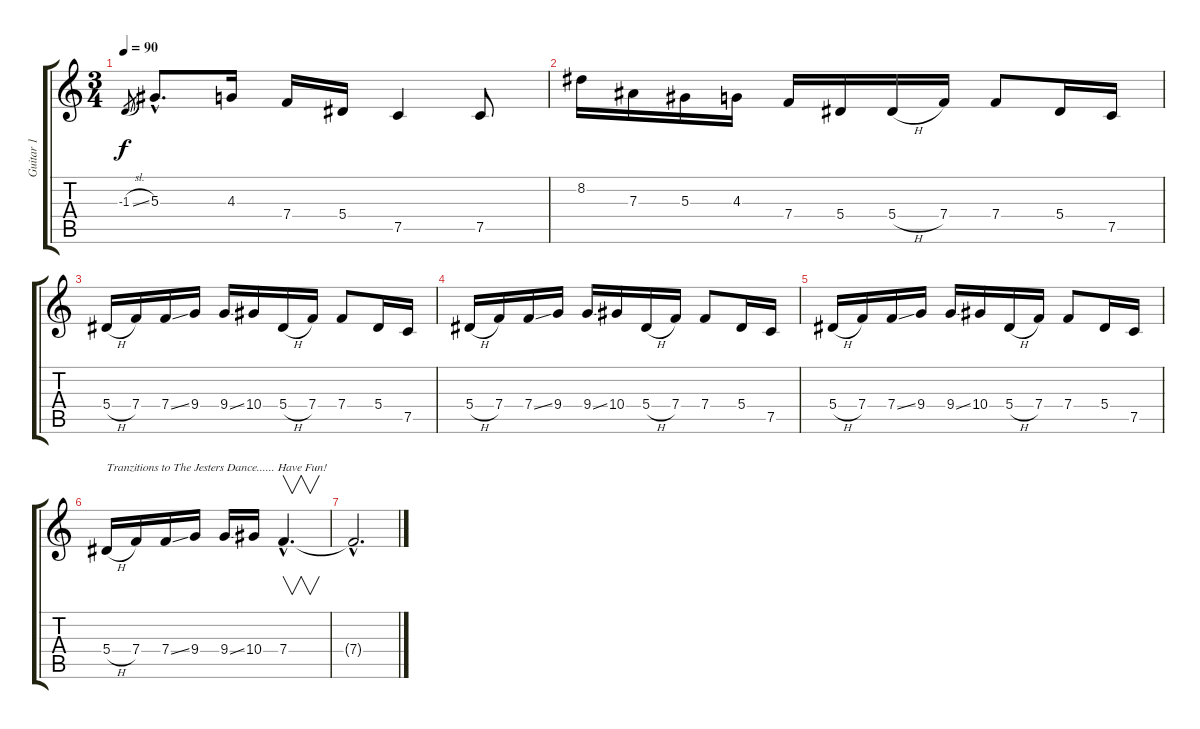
\track ("Guitar 1" "Guitar 1") {instrument acousticguitarsteel}
\staff {score tabs}
\tuning (C4 G3 Eb3 Bb2 F2 C2) {hide}
\ts (3 4)
\tempo 90
\clef g2
\ks c
-1.3{sl}.8{gr dy f} 5.3{hac}.8{d} 4.3.16 7.4.16 5.4.16 7.5.4 7.5.8 |
8.2.16 7.3.16 5.3.16 4.3.16 7.4.16 5.4.16 5.4{h}.16 7.4.16 7.4.8 5.4.16 7.5.16 |
5.4{h}.16 7.4.16 7.4{ss}.16 9.4.16 9.4{ss}.16 10.4.16 5.4{h}.16 7.4.16 7.4.8 5.4.16 7.5.16 |
5.4{h}.16 7.4.16 7.4{ss}.16 9.4.16 9.4{ss}.16 10.4.16 5.4{h}.16 7.4.16 7.4.8 5.4.16 7.5.16 |
5.4{h}.16 7.4.16 7.4{ss}.16 9.4.16 9.4{ss}.16 10.4.16 5.4{h}.16 7.4.16 7.4.8 5.4.16 7.5.16 |
5.4{h}.16{txt "Tranzitions to The Jesters Dance...... Have Fun!"} 7.4.16 7.4{ss}.16 9.4.16 9.4{ss}.16 10.4.16 7.4{hac}.4{v d} |
7.4{hac t}.2{d}
